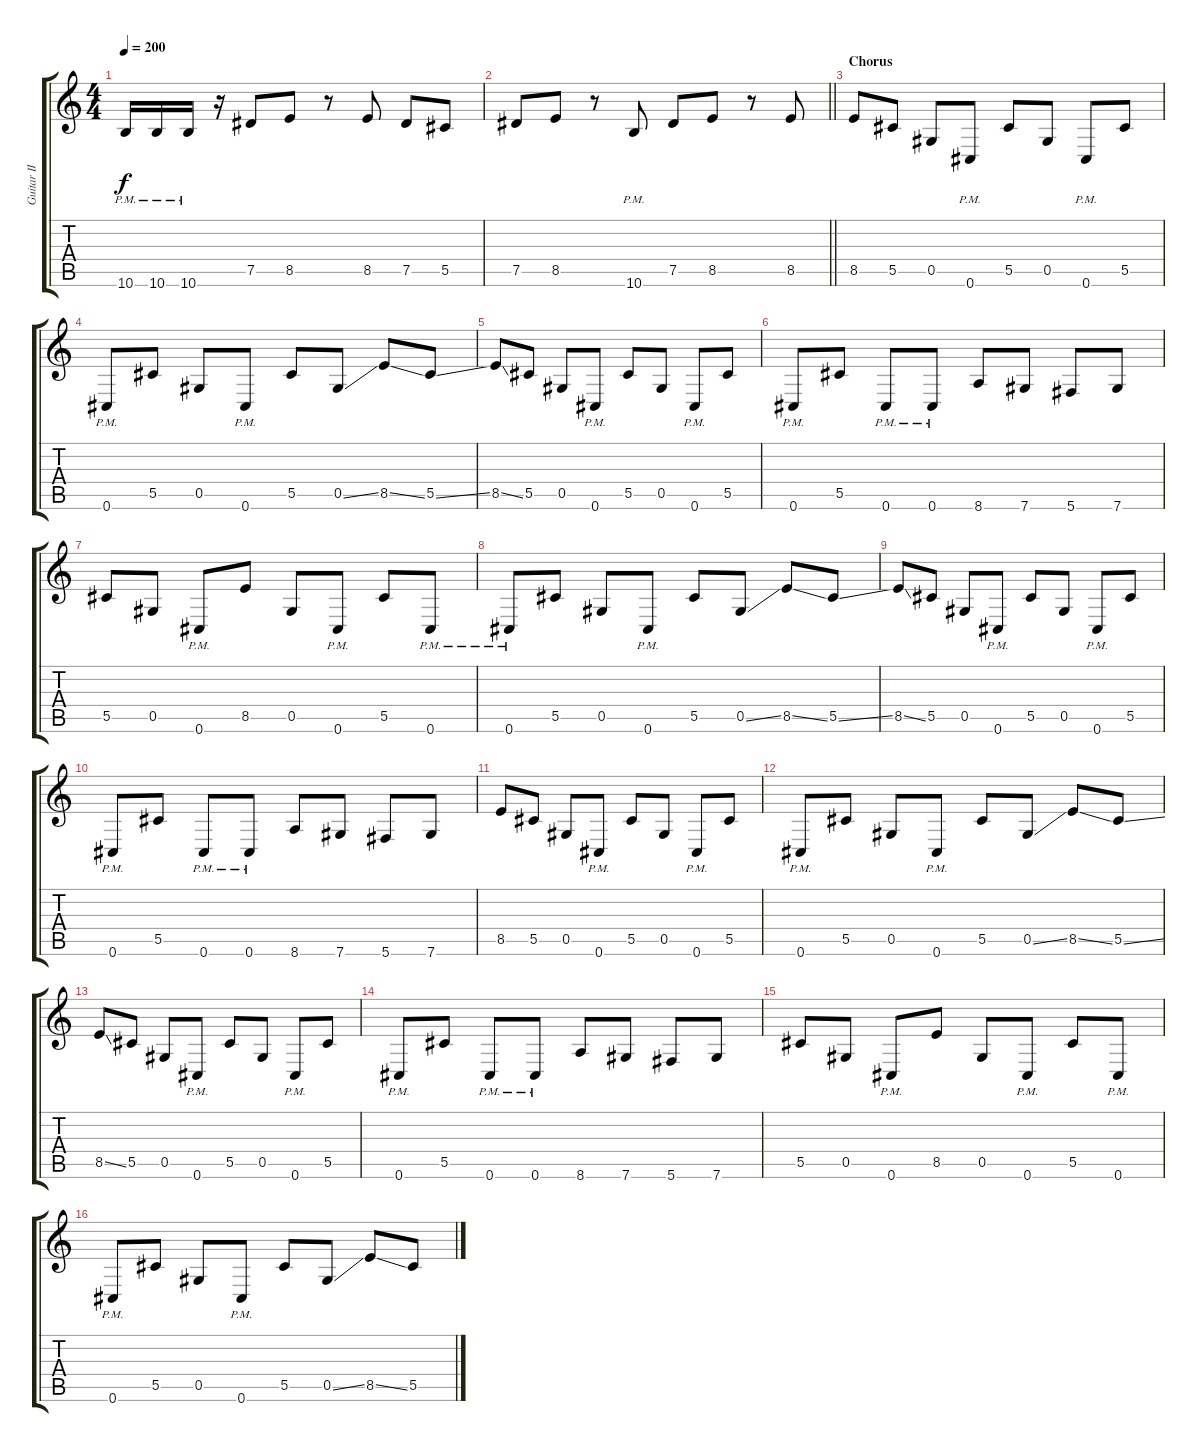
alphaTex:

\track ("Guitar II" "Guitar II") {instrument distortionguitar}
\staff {score tabs}
\tuning (Eb4 Bb3 Gb3 Db3 Ab2 Db2) {hide}
\ts (4 4)
\tempo 200
\clef g2
\ks c
10.6{pm}.16{dy f} 10.6{pm}.16 10.6{pm}.16 r.16 7.5.8 8.5.8 r.8 8.5.8 7.5.8 5.5.8 |
\barLineRight lightlight
7.5.8 8.5.8 r.8 10.6{pm}.8 7.5.8 8.5.8 r.8 8.5.8 |
\section ("" "Chorus")
8.5.8 5.5.8 0.5.8 0.6{pm}.8 5.5.8 0.5.8 0.6{pm}.8 5.5.8 |
0.6{pm}.8 5.5.8 0.5.8 0.6{pm}.8 5.5.8 0.5{ss}.8 8.5{ss}.8 5.5{ss}.8 |
8.5{ss}.8 5.5.8 0.5.8 0.6{pm}.8 5.5.8 0.5.8 0.6{pm}.8 5.5.8 |
0.6{pm}.8 5.5.8 0.6{pm}.8 0.6{pm}.8 8.6.8 7.6.8 5.6.8 7.6.8 |
5.5.8 0.5.8 0.6{pm}.8 8.5.8 0.5.8 0.6{pm}.8 5.5.8 0.6{pm}.8 |
0.6{pm}.8 5.5.8 0.5.8 0.6{pm}.8 5.5.8 0.5{ss}.8 8.5{ss}.8 5.5{ss}.8 |
8.5{ss}.8 5.5.8 0.5.8 0.6{pm}.8 5.5.8 0.5.8 0.6{pm}.8 5.5.8 |
0.6{pm}.8 5.5.8 0.6{pm}.8 0.6{pm}.8 8.6.8 7.6.8 5.6.8 7.6.8 |
8.5.8 5.5.8 0.5.8 0.6{pm}.8 5.5.8 0.5.8 0.6{pm}.8 5.5.8 |
0.6{pm}.8 5.5.8 0.5.8 0.6{pm}.8 5.5.8 0.5{ss}.8 8.5{ss}.8 5.5{ss}.8 |
8.5{ss}.8 5.5.8 0.5.8 0.6{pm}.8 5.5.8 0.5.8 0.6{pm}.8 5.5.8 |
0.6{pm}.8 5.5.8 0.6{pm}.8 0.6{pm}.8 8.6.8 7.6.8 5.6.8 7.6.8 |
5.5.8 0.5.8 0.6{pm}.8 8.5.8 0.5.8 0.6{pm}.8 5.5.8 0.6{pm}.8 |
0.6{pm}.8 5.5.8 0.5.8 0.6{pm}.8 5.5.8 0.5{ss}.8 8.5{ss}.8 5.5{ss}.8
